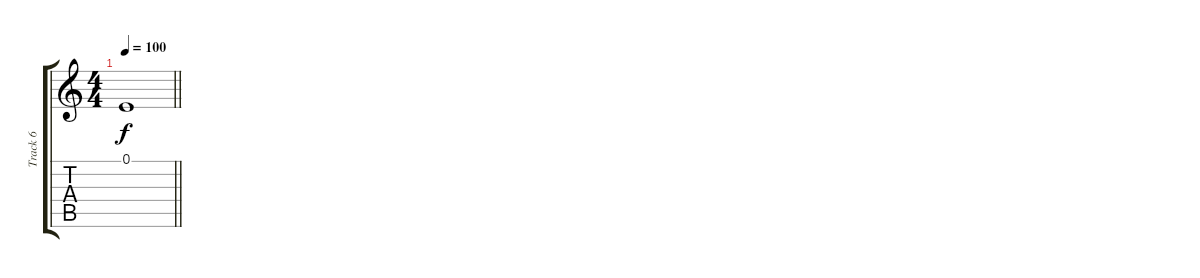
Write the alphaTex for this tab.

\track ("Track 6" "Track 6") {instrument synthstrings2}
\staff {score tabs}
\tuning (E4 B3 G3 D3 A2 E2) {hide}
\ts (4 4)
\tempo 100
\clef g2
\barLineRight lightlight
\ks c
0.1{t}.1{dy f}
